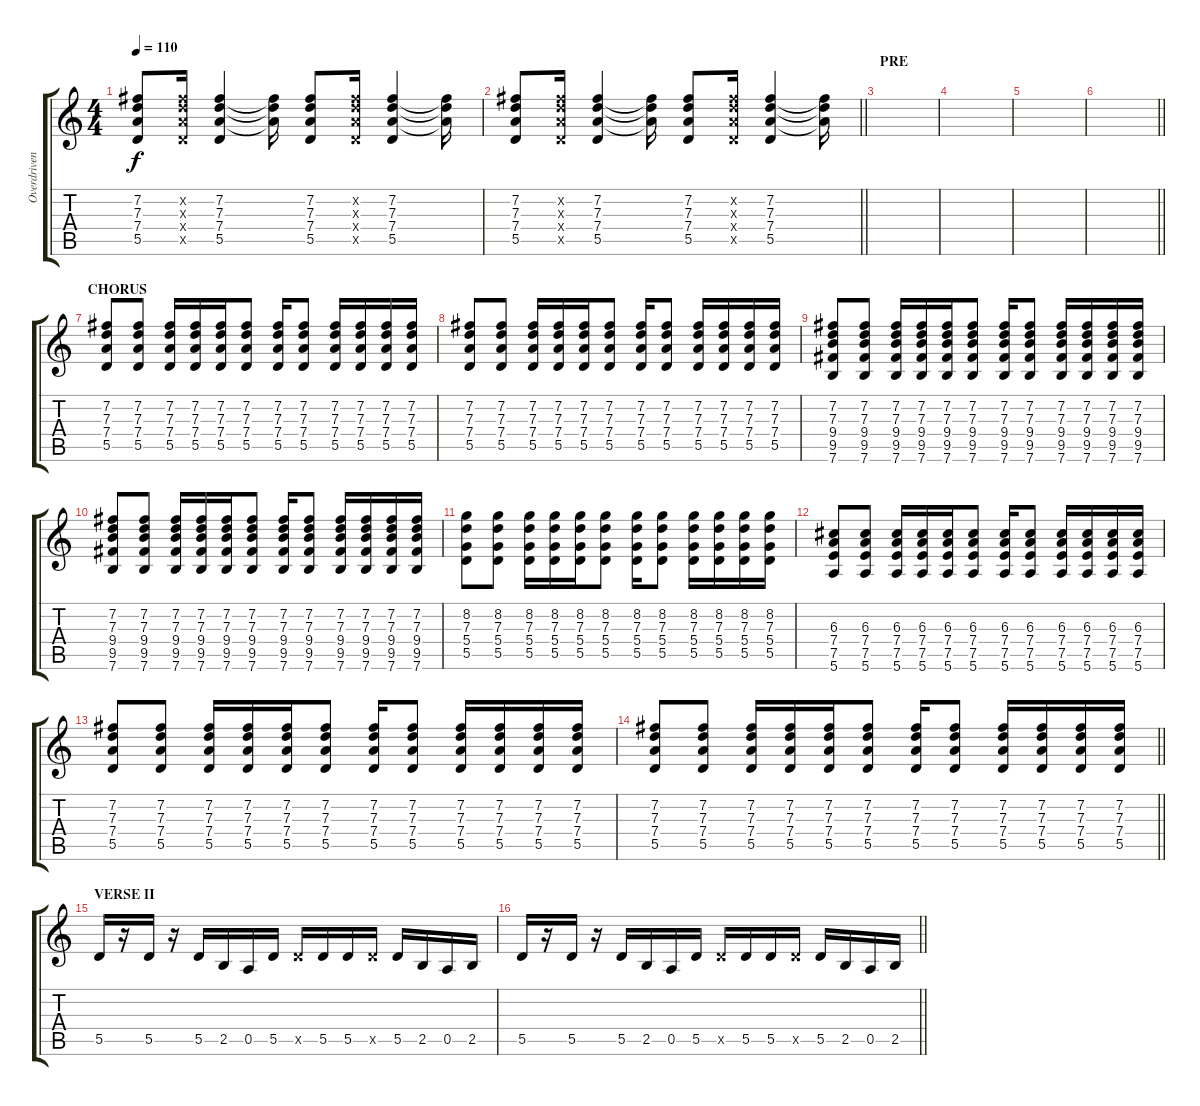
\track ("Overdriven" "Overdriven") {instrument electricguitarclean}
\staff {score tabs}
\tuning (E4 B3 G3 D3 A2 E2) {hide}
\ts (4 4)
\tempo 110
\clef g2
\ks c
(7.2 7.3 7.4 5.5).8{dy f volume 9 instrument overdrivenguitar} (7.2{x} 7.3{x} 7.4{x} 5.5{x}).16 (7.2 7.3 7.4 5.5).4 (7.2{t} 7.3{t} 7.4{t}).16 (7.2 7.3 7.4 5.5).8 (7.2{x} 7.3{x} 7.4{x} 5.5{x}).16 (7.2 7.3 7.4 5.5).4 (7.2{t} 7.3{t} 7.4{t}).16 |
\barLineRight lightlight
(7.2 7.3 7.4 5.5).8{volume 9 instrument overdrivenguitar} (7.2{x} 7.3{x} 7.4{x} 5.5{x}).16 (7.2 7.3 7.4 5.5).4 (7.2{t} 7.3{t} 7.4{t}).16 (7.2 7.3 7.4 5.5).8 (7.2{x} 7.3{x} 7.4{x} 5.5{x}).16 (7.2 7.3 7.4 5.5).4 (7.2{t} 7.3{t} 7.4{t}).16 |
\section ("" "PRE")
|
|
|
\barLineRight lightlight
|
\section ("" "CHORUS")
(7.2 7.3 7.4 5.5).8{volume 16 balance 8} (7.2 7.3 7.4 5.5).8 (7.2 7.3 7.4 5.5).16 (7.2 7.3 7.4 5.5).16 (7.2 7.3 7.4 5.5).16 (7.2 7.3 7.4 5.5).8 (7.2 7.3 7.4 5.5).16 (7.2 7.3 7.4 5.5).8 (7.2 7.3 7.4 5.5).16 (7.2 7.3 7.4 5.5).16 (7.2 7.3 7.4 5.5).16 (7.2 7.3 7.4 5.5).16 |
(7.2 7.3 7.4 5.5).8 (7.2 7.3 7.4 5.5).8 (7.2 7.3 7.4 5.5).16 (7.2 7.3 7.4 5.5).16 (7.2 7.3 7.4 5.5).16 (7.2 7.3 7.4 5.5).8 (7.2 7.3 7.4 5.5).16 (7.2 7.3 7.4 5.5).8 (7.2 7.3 7.4 5.5).16 (7.2 7.3 7.4 5.5).16 (7.2 7.3 7.4 5.5).16 (7.2 7.3 7.4 5.5).16 |
(7.2 7.3 9.4 9.5 7.6).8 (7.2 7.3 9.4 9.5 7.6).8 (7.2 7.3 9.4 9.5 7.6).16 (7.2 7.3 9.4 9.5 7.6).16 (7.2 7.3 9.4 9.5 7.6).16 (7.2 7.3 9.4 9.5 7.6).8 (7.2 7.3 9.4 9.5 7.6).16 (7.2 7.3 9.4 9.5 7.6).8 (7.2 7.3 9.4 9.5 7.6).16 (7.2 7.3 9.4 9.5 7.6).16 (7.2 7.3 9.4 9.5 7.6).16 (7.2 7.3 9.4 9.5 7.6).16 |
(7.2 7.3 9.4 9.5 7.6).8 (7.2 7.3 9.4 9.5 7.6).8 (7.2 7.3 9.4 9.5 7.6).16 (7.2 7.3 9.4 9.5 7.6).16 (7.2 7.3 9.4 9.5 7.6).16 (7.2 7.3 9.4 9.5 7.6).8 (7.2 7.3 9.4 9.5 7.6).16 (7.2 7.3 9.4 9.5 7.6).8 (7.2 7.3 9.4 9.5 7.6).16 (7.2 7.3 9.4 9.5 7.6).16 (7.2 7.3 9.4 9.5 7.6).16 (7.2 7.3 9.4 9.5 7.6).16 |
(8.2 7.3 5.4 5.5).8 (8.2 7.3 5.4 5.5).8 (8.2 7.3 5.4 5.5).16 (8.2 7.3 5.4 5.5).16 (8.2 7.3 5.4 5.5).16 (8.2 7.3 5.4 5.5).8 (8.2 7.3 5.4 5.5).16 (8.2 7.3 5.4 5.5).8 (8.2 7.3 5.4 5.5).16 (8.2 7.3 5.4 5.5).16 (8.2 7.3 5.4 5.5).16 (8.2 7.3 5.4 5.5).16 |
(6.3 7.4 7.5 5.6).8 (6.3 7.4 7.5 5.6).8 (6.3 7.4 7.5 5.6).16 (6.3 7.4 7.5 5.6).16 (6.3 7.4 7.5 5.6).16 (6.3 7.4 7.5 5.6).8 (6.3 7.4 7.5 5.6).16 (6.3 7.4 7.5 5.6).8 (6.3 7.4 7.5 5.6).16 (6.3 7.4 7.5 5.6).16 (6.3 7.4 7.5 5.6).16 (6.3 7.4 7.5 5.6).16 |
(7.2 7.3 7.4 5.5).8 (7.2 7.3 7.4 5.5).8 (7.2 7.3 7.4 5.5).16 (7.2 7.3 7.4 5.5).16 (7.2 7.3 7.4 5.5).16 (7.2 7.3 7.4 5.5).8 (7.2 7.3 7.4 5.5).16 (7.2 7.3 7.4 5.5).8 (7.2 7.3 7.4 5.5).16 (7.2 7.3 7.4 5.5).16 (7.2 7.3 7.4 5.5).16 (7.2 7.3 7.4 5.5).16 |
\barLineRight lightlight
(7.2 7.3 7.4 5.5).8 (7.2 7.3 7.4 5.5).8 (7.2 7.3 7.4 5.5).16 (7.2 7.3 7.4 5.5).16 (7.2 7.3 7.4 5.5).16 (7.2 7.3 7.4 5.5).8 (7.2 7.3 7.4 5.5).16 (7.2 7.3 7.4 5.5).8 (7.2 7.3 7.4 5.5).16 (7.2 7.3 7.4 5.5).16 (7.2 7.3 7.4 5.5).16 (7.2 7.3 7.4 5.5).16 |
\section ("" "VERSE II")
5.5.16{instrument acousticguitarsteel} r.16 5.5.16 r.16 5.5.16 2.5.16 0.5.16 5.5.16 5.5{x}.16 5.5.16 5.5.16 5.5{x}.16 5.5.16 2.5.16 0.5.16 2.5.16 |
\barLineRight lightlight
5.5.16 r.16 5.5.16 r.16 5.5.16 2.5.16 0.5.16 5.5.16 5.5{x}.16 5.5.16 5.5.16 5.5{x}.16 5.5.16 2.5.16 0.5.16 2.5.16
